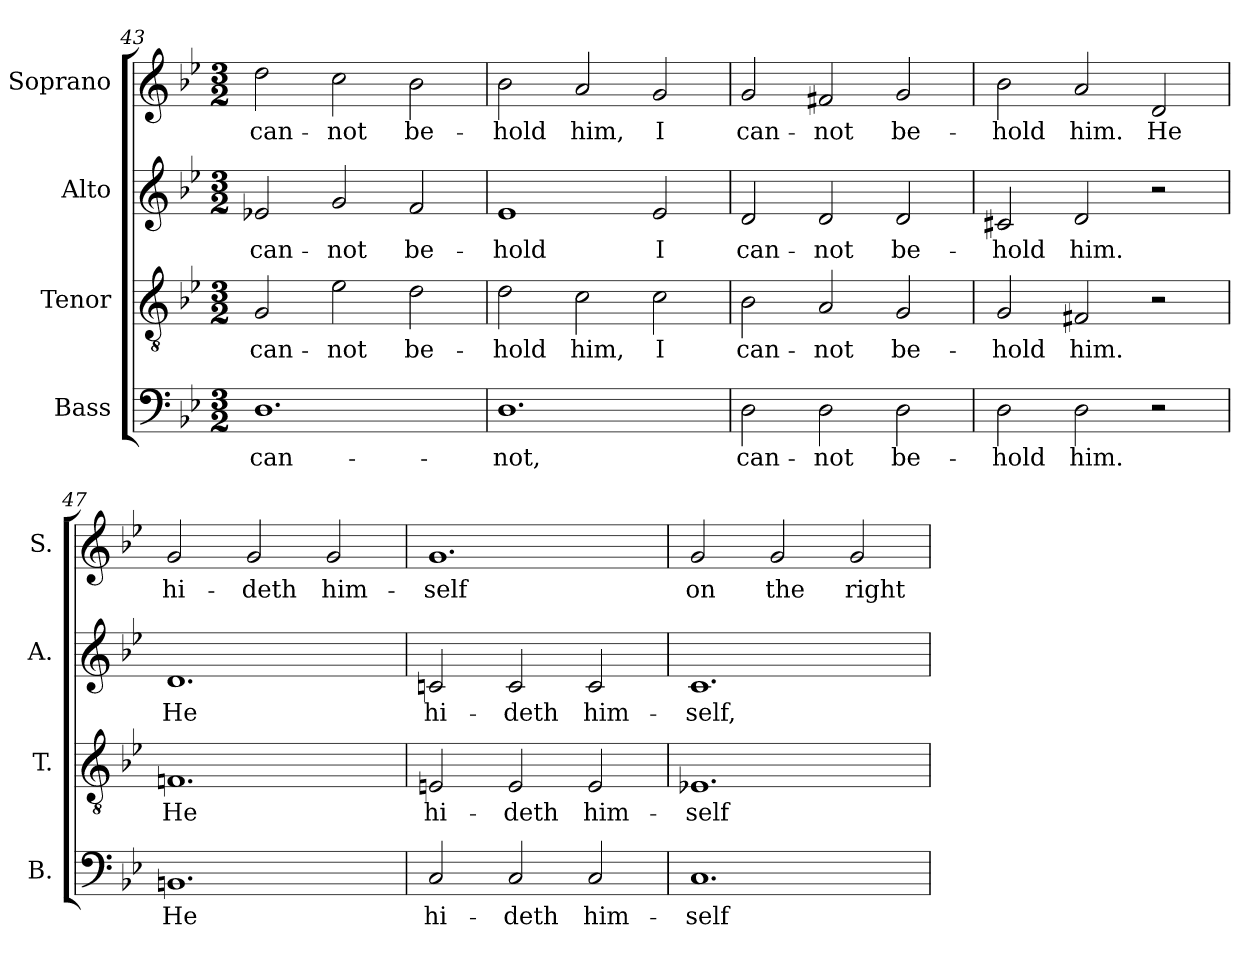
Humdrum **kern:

**kern	**text	**kern	**text	**kern	**text	**kern	**text
*part4	*part4	*part3	*part3	*part2	*part2	*part1	*part1
*staff4	*staff4	*staff3	*staff3	*staff2	*staff2	*staff1	*staff1
*I"Bass	*	*I"Tenor	*	*I"Alto	*	*I"Soprano	*
*I'B.	*	*I'T.	*	*I'A.	*	*I'S.	*
*clefF4	*	*clefGv2	*	*clefG2	*	*clefG2	*
*	*	*ITrd7c12	*	*	*	*	*
*k[b-e-]	*	*k[b-e-]	*	*k[b-e-]	*	*k[b-e-]	*
*B-:	*	*B-:	*	*B-:	*	*B-:	*
*M3/2	*	*M3/2	*	*M3/2	*	*M3/2	*
=43	=43	=43	=43	=43	=43	=43	=43
!	!LO:LY:b:color=#000000	!	!	!	!	!	!
!	!	!	!LO:LY:b:color=#000000	!	!	!	!
!	!	!	!	!	!LO:LY:b:color=#000000	!	!
!	!	!	!	!	!	!	!LO:LY:b:color=#000000
1.Di	can-	2GGi/	can-	2e-Xi/	can-	2ddi\	can-
!	!	!	!LO:LY:b:color=#000000	!	!	!	!
!	!	!	!	!	!LO:LY:b:color=#000000	!	!
!	!	!	!	!	!	!	!LO:LY:b:color=#000000
.	.	2E-i\	-not	2gi/	-not	2cci\	-not
!	!	!	!LO:LY:b:color=#000000	!	!	!	!
!	!	!	!	!	!LO:LY:b:color=#000000	!	!
!	!	!	!	!	!	!	!LO:LY:b:color=#000000
.	.	2Di\	be-	2fi/	be-	2b-i\	be-
=44	=44	=44	=44	=44	=44	=44	=44
!	!LO:LY:b:color=#000000	!	!	!	!	!	!
!	!	!	!LO:LY:b:color=#000000	!	!	!	!
!	!	!	!	!	!LO:LY:b:color=#000000	!	!
!	!	!	!	!	!	!	!LO:LY:b:color=#000000
1.Di	-not,	2Di\	-hold	1e-i	-hold	2b-i\	-hold
!	!	!	!LO:LY:b:color=#000000	!	!	!	!
!	!	!	!	!	!	!	!LO:LY:b:color=#000000
.	.	2Ci\	him,	.	.	2ai/	him,
!	!	!	!LO:LY:b:color=#000000	!	!	!	!
!	!	!	!	!	!LO:LY:b:color=#000000	!	!
!	!	!	!	!	!	!	!LO:LY:b:color=#000000
.	.	2Ci\	I	2e-i/	I	2gi/	I
=45	=45	=45	=45	=45	=45	=45	=45
!	!LO:LY:b:color=#000000	!	!	!	!	!	!
!	!	!	!LO:LY:b:color=#000000	!	!	!	!
!	!	!	!	!	!LO:LY:b:color=#000000	!	!
!	!	!	!	!	!	!	!LO:LY:b:color=#000000
2Di\	can-	2BB-i\	can-	2di/	can-	2gi/	can-
!	!LO:LY:b:color=#000000	!	!	!	!	!	!
!	!	!	!LO:LY:b:color=#000000	!	!	!	!
!	!	!	!	!	!LO:LY:b:color=#000000	!	!
!	!	!	!	!	!	!	!LO:LY:b:color=#000000
2Di\	-not	2AAi/	-not	2di/	-not	2f#Xi/	-not
!	!LO:LY:b:color=#000000	!	!	!	!	!	!
!	!	!	!LO:LY:b:color=#000000	!	!	!	!
!	!	!	!	!	!LO:LY:b:color=#000000	!	!
!	!	!	!	!	!	!	!LO:LY:b:color=#000000
2Di\	be-	2GGi/	be-	2di/	be-	2gi/	be-
=46	=46	=46	=46	=46	=46	=46	=46
!	!LO:LY:b:color=#000000	!	!	!	!	!	!
!	!	!	!LO:LY:b:color=#000000	!	!	!	!
!	!	!	!	!	!LO:LY:b:color=#000000	!	!
!	!	!	!	!	!	!	!LO:LY:b:color=#000000
2Di\	-hold	2GGi/	-hold	2c#Xi/	-hold	2b-i\	-hold
!	!LO:LY:b:color=#000000	!	!	!	!	!	!
!	!	!	!LO:LY:b:color=#000000	!	!	!	!
!	!	!	!	!	!LO:LY:b:color=#000000	!	!
!	!	!	!	!	!	!	!LO:LY:b:color=#000000
2Di\	him.	2FF#Xi/	him.	2di/	him.	2ai/	him.
!	!	!	!	!	!	!	!LO:LY:b:color=#000000
2r	.	2r	.	2r	.	2di/	He
=47	=47	=47	=47	=47	=47	=47	=47
!	!LO:LY:b:color=#000000	!	!	!	!	!	!
!	!	!	!LO:LY:b:color=#000000	!	!	!	!
!	!	!	!	!	!LO:LY:b:color=#000000	!	!
!	!	!	!	!	!	!	!LO:LY:b:color=#000000
1.BBni	He	1.FFni	He	1.di	He	2gi/	hi-
!	!	!	!	!	!	!	!LO:LY:b:color=#000000
.	.	.	.	.	.	2gi/	-deth
!	!	!	!	!	!	!	!LO:LY:b:color=#000000
.	.	.	.	.	.	2gi/	him-
=48	=48	=48	=48	=48	=48	=48	=48
!	!LO:LY:b:color=#000000	!	!	!	!	!	!
!	!	!	!LO:LY:b:color=#000000	!	!	!	!
!	!	!	!	!	!LO:LY:b:color=#000000	!	!
!	!	!	!	!	!	!	!LO:LY:b:color=#000000
2Ci/	hi-	2EEni/	hi-	2cni/	hi-	1.gi	-self
!	!LO:LY:b:color=#000000	!	!	!	!	!	!
!	!	!	!LO:LY:b:color=#000000	!	!	!	!
!	!	!	!	!	!LO:LY:b:color=#000000	!	!
2Ci/	-deth	2EEi/	-deth	2ci/	-deth	.	.
!	!LO:LY:b:color=#000000	!	!	!	!	!	!
!	!	!	!LO:LY:b:color=#000000	!	!	!	!
!	!	!	!	!	!LO:LY:b:color=#000000	!	!
2Ci/	him-	2EEi/	him-	2ci/	him-	.	.
=49	=49	=49	=49	=49	=49	=49	=49
!	!LO:LY:b:color=#000000	!	!	!	!	!	!
!	!	!	!LO:LY:b:color=#000000	!	!	!	!
!	!	!	!	!	!LO:LY:b:color=#000000	!	!
!	!	!	!	!	!	!	!LO:LY:b:color=#000000
1.Ci	-self	1.EE-Xi	-self	1.ci	-self,	2gi/	on
!	!	!	!	!	!	!	!LO:LY:b:color=#000000
.	.	.	.	.	.	2gi/	the
!	!	!	!	!	!	!	!LO:LY:b:color=#000000
.	.	.	.	.	.	2gi/	right
=	=	=	=	=	=	=	=
*-	*-	*-	*-	*-	*-	*-	*-
